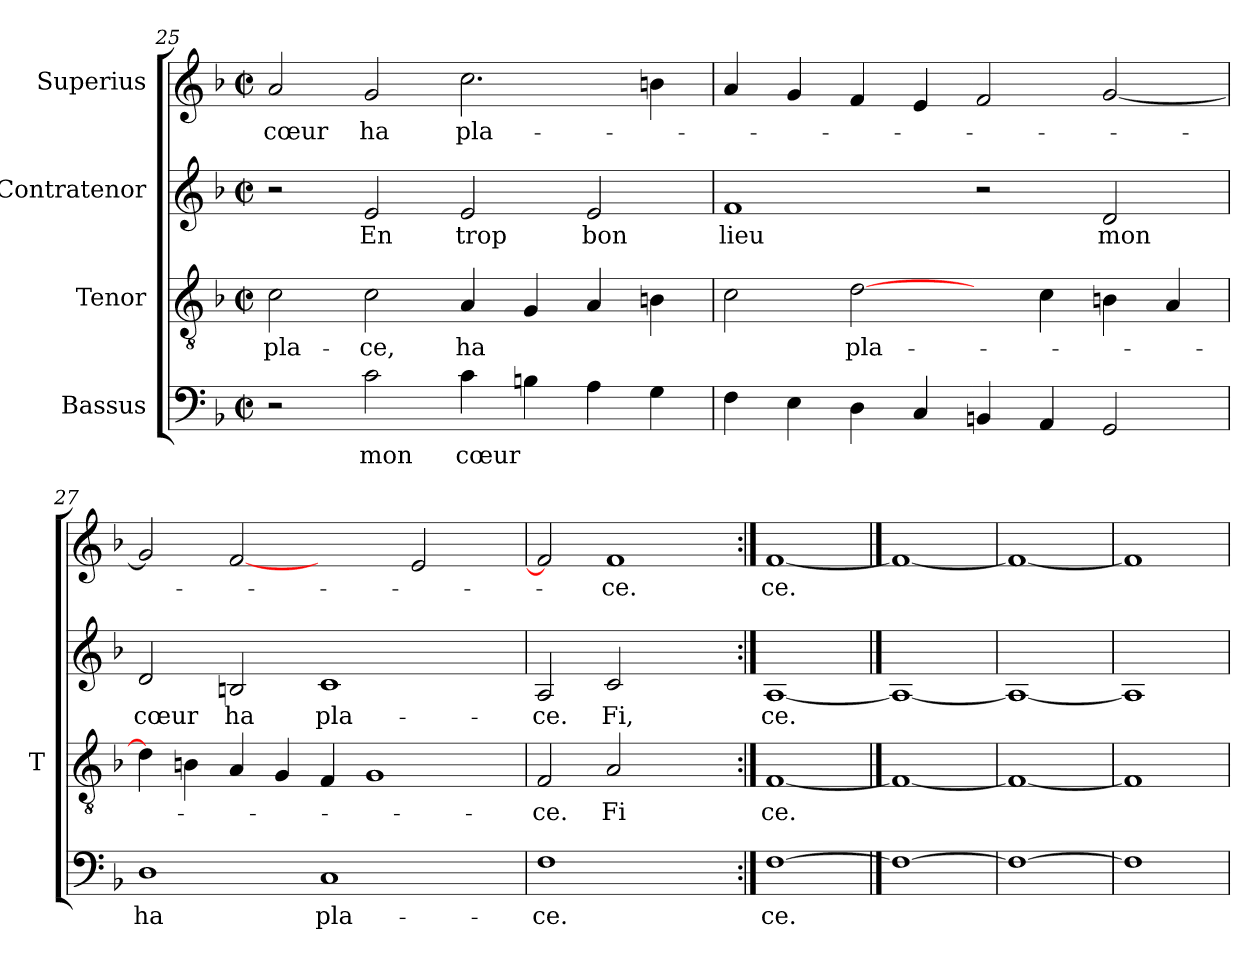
**kern	**text	**kern	**text	**kern	**text	**kern	**text
*part4	*part4	*part3	*part3	*part2	*part2	*part1	*part1
*staff4	*staff4	*staff3	*staff3	*staff2	*staff2	*staff1	*staff1
*I"Bassus	*	*I"Tenor	*	*I"Contratenor	*	*I"Superius	*
*	*	*I'T	*	*	*	*	*
*clefF4	*	*clefGv2	*	*clefG2	*	*clefG2	*
*k[b-]	*	*k[b-]	*	*k[b-]	*	*k[b-]	*
*F:	*	*F:	*	*F:	*	*F:	*
*M2/2	*	*M2/2	*	*M2/2	*	*M2/2	*
*met(c|)	*	*met(c|)	*	*met(c|)	*	*met(c|)	*
=25	=25	=25	=25	=25	=25	=25	=25
2r	.	2c	pla-	2r	.	2a	-cœur
2c	-mon	2c	-ce,	2e	-En	2g	-ha
4c	-cœur	4A	-ha	2e	-trop	2.cc	pla-
4Bn	.	4G	.	.	.	.	.
4A	.	4A	.	2e	-bon	.	.
4G	.	4Bn	.	.	.	4bn	.
=26	=26	=26	=26	=26	=26	=26	=26
4F	.	2c	.	1f	-lieu	4a	.
4E	.	.	.	.	.	4g	.
4D	.	[2d	pla-	.	.	4f	.
4C	.	.	.	.	.	4e	.
4BBn	.	4ryy	.	2r	.	2f	.
4AA	.	4c	.	.	.	.	.
2GG	.	4Bn	.	2d	-mon	[2g	.
.	.	4A	.	.	.	.	.
=27	=27	=27	=27	=27	=27	=27	=27
1D	-ha	4d]	.	2d	-cœur	2g]	.
.	.	4Bn	.	.	.	.	.
.	.	4A	.	2Bn	-ha	[2f	.
.	.	4G	.	.	.	.	.
1C	pla-	4F	.	1c	pla-	2ryy	.
.	.	1G	.	.	.	.	.
.	.	.	.	.	.	2e	.
4ryy	.	.	.	4ryy	.	4ryy	.
=28	=28	=28	=28	=28	=28	=28	=28
1F	-ce.	2F	-ce.	2A	-ce.	2f]	.
.	.	2A	-Fi	2c	-Fi,	1f	-ce.
2ryy	.	2ryy	.	2ryy	.	.	.
=29:|!	=29:|!	=29:|!	=29:|!	=29:|!	=29:|!	=29:|!	=29:|!
[1F	-ce.	[1F	-ce.	[1A	-ce.	[1f	-ce.
==30	==30	==30	==30	==30	==30	==30	==30
1F_	.	1F_	.	1A_	.	1f_	.
=31	=31	=31	=31	=31	=31	=31	=31
1F_	.	1F_	.	1A_	.	1f_	.
=32	=32	=32	=32	=32	=32	=32	=32
1F]	.	1F]	.	1A]	.	1f]	.
=	=	=	=	=	=	=	=
*-	*-	*-	*-	*-	*-	*-	*-
